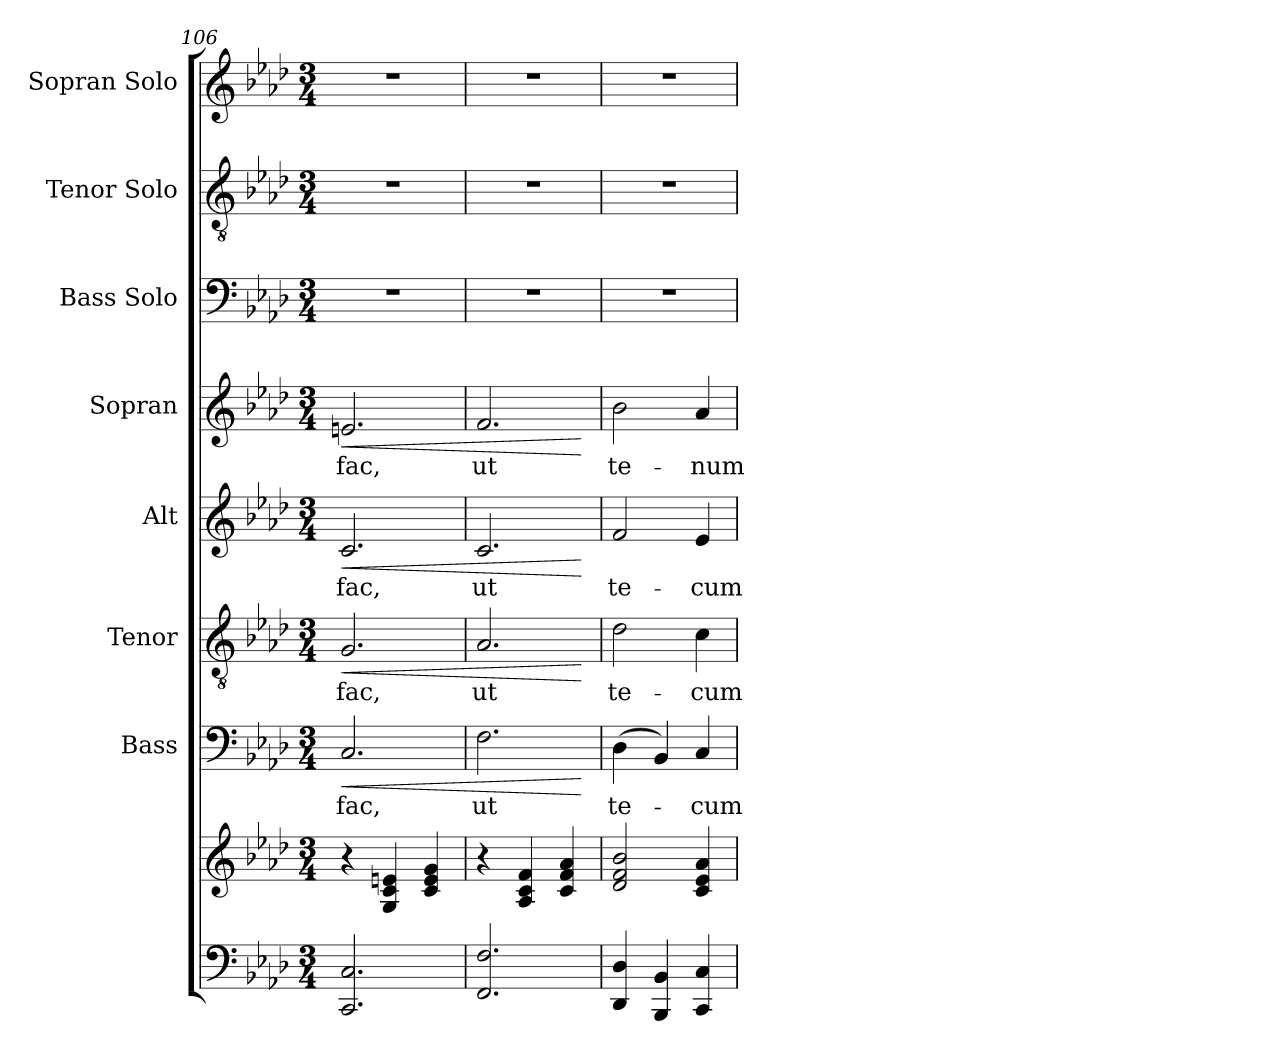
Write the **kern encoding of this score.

**kern	**kern	**kern	**text	**dynam	**kern	**text	**dynam	**kern	**text	**dynam	**kern	**text	**dynam	**kern	**kern	**kern
*part8	*part8	*part7	*part7	*part7	*part6	*part6	*part6	*part5	*part5	*part5	*part4	*part4	*part4	*part3	*part2	*part1
*staff9	*staff8	*staff7	*staff7	*staff7	*staff6	*staff6	*staff6	*staff5	*staff5	*staff5	*staff4	*staff4	*staff4	*staff3	*staff2	*staff1
*	*	*I"Bass	*	*	*I"Tenor	*	*	*I"Alt	*	*	*I"Sopran	*	*	*I"Bass Solo	*I"Tenor Solo	*I"Sopran Solo
*	*	*I'B.	*	*	*I'T.	*	*	*I'A.	*	*	*I'S.	*	*	*I'B. Solo	*I'T. Solo	*I'S. Solo
*clefF4	*clefG2	*clefF4	*	*	*clefGv2	*	*	*clefG2	*	*	*clefG2	*	*	*clefF4	*clefGv2	*clefG2
*k[b-e-a-d-]	*k[b-e-a-d-]	*k[b-e-a-d-]	*	*	*k[b-e-a-d-]	*	*	*k[b-e-a-d-]	*	*	*k[b-e-a-d-]	*	*	*k[b-e-a-d-]	*k[b-e-a-d-]	*k[b-e-a-d-]
*A-:	*A-:	*A-:	*	*	*A-:	*	*	*A-:	*	*	*A-:	*	*	*A-:	*A-:	*A-:
*M3/4	*M3/4	*M3/4	*	*	*M3/4	*	*	*M3/4	*	*	*M3/4	*	*	*M3/4	*M3/4	*M3/4
=106	=106	=106	=106	=106	=106	=106	=106	=106	=106	=106	=106	=106	=106	=106	=106	=106
!	!	!	!LO:LY:b	!LO:HP:b	!	!LO:LY:b	!LO:HP:b	!	!LO:LY:b	!LO:HP:b	!	!LO:LY:b	!LO:HP:b	!	!	!
2.CC/ 2.C/	4r	2.C/	fac,	<	2.G/	fac,	<	2.c/	fac,	<	2.en/	fac,	<	2.r	2.r	2.r
.	4G/ 4c/ 4en/	.	.	.	.	.	.	.	.	.	.	.	.	.	.	.
.	4c/ 4e/ 4g/	.	.	.	.	.	.	.	.	.	.	.	.	.	.	.
=107	=107	=107	=107	=107	=107	=107	=107	=107	=107	=107	=107	=107	=107	=107	=107	=107
!	!	!	!LO:LY:b	!	!	!LO:LY:b	!	!	!LO:LY:b	!	!	!LO:LY:b	!	!	!	!
2.FF/ 2.F/	4r	2.F\	ut	.	2.A-/	ut	.	2.c/	ut	.	2.f/	ut	.	2.r	2.r	2.r
.	4A-/ 4c/ 4f/	.	.	.	.	.	.	.	.	.	.	.	.	.	.	.
.	4c/ 4f/ 4a-/	.	.	.	.	.	.	.	.	.	.	.	.	.	.	.
.	.	.	.	[	.	.	[	.	.	[	.	.	[	.	.	.
=108	=108	=108	=108	=108	=108	=108	=108	=108	=108	=108	=108	=108	=108	=108	=108	=108
!	!	!	!LO:LY:b	!	!	!LO:LY:b	!	!	!LO:LY:b	!	!	!LO:LY:b	!	!	!	!
4DD-/ 4D-/	2d-/ 2f/ 2b-/	(>4D-\	te-	.	2d-\	te-	.	2f/	te-	.	2b-\	te-	.	2.r	2.r	2.r
4BBB-/ 4BB-/	.	4BB-/)	.	.	.	.	.	.	.	.	.	.	.	.	.	.
!	!	!	!LO:LY:b	!	!	!LO:LY:b	!	!	!LO:LY:b	!	!	!LO:LY:b	!	!	!	!
4CC/ 4C/	4c/ 4e-/ 4a-/	4C/	-cum	.	4c\	-cum	.	4e-/	-cum	.	4a-/	-num	.	.	.	.
=	=	=	=	=	=	=	=	=	=	=	=	=	=	=	=	=
*-	*-	*-	*-	*-	*-	*-	*-	*-	*-	*-	*-	*-	*-	*-	*-	*-
